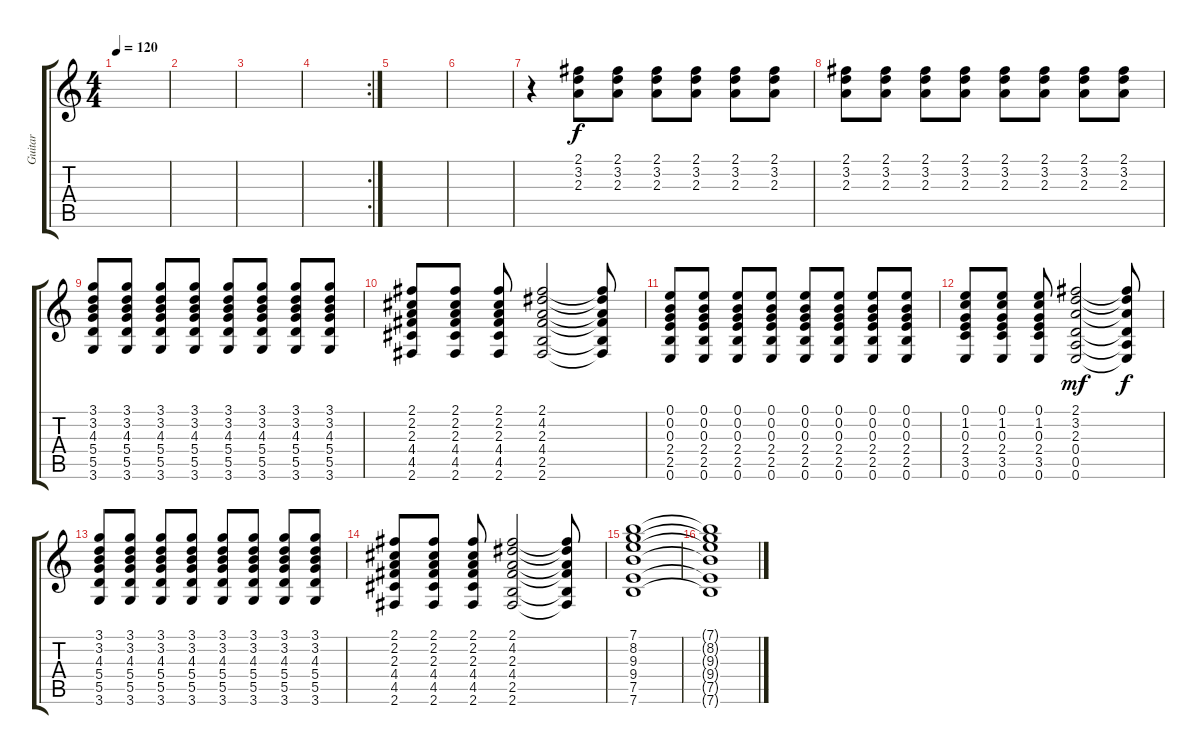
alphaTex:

\track ("Guitar" "Guitar") {instrument acousticguitarnylon}
\staff {score tabs}
\tuning (E4 B3 G3 D3 A2 E2) {hide}
\ts (4 4)
\tempo 120
\clef g2
\ks c
|
|
|
\rc 2
|
|
|
r.4 (2.1 3.2 2.3).8 (2.1 3.2 2.3).8 (2.1 3.2 2.3).8 (2.1 3.2 2.3).8 (2.1 3.2 2.3).8 (2.1 3.2 2.3).8 |
(2.1 3.2 2.3).8 (2.1 3.2 2.3).8 (2.1 3.2 2.3).8 (2.1 3.2 2.3).8 (2.1 3.2 2.3).8 (2.1 3.2 2.3).8 (2.1 3.2 2.3).8 (2.1 3.2 2.3).8 |
(3.1 3.2 4.3 5.4 5.5 3.6).8 (3.1 3.2 4.3 5.4 5.5 3.6).8 (3.1 3.2 4.3 5.4 5.5 3.6).8 (3.1 3.2 4.3 5.4 5.5 3.6).8 (3.1 3.2 4.3 5.4 5.5 3.6).8 (3.1 3.2 4.3 5.4 5.5 3.6).8 (3.1 3.2 4.3 5.4 5.5 3.6).8 (3.1 3.2 4.3 5.4 5.5 3.6).8 |
(2.1 2.2 2.3 4.4 4.5 2.6).8 (2.1 2.2 2.3 4.4 4.5 2.6).8 (2.1 2.2 2.3 4.4 4.5 2.6).8 (2.1 4.2 2.3 4.4 2.5 2.6).2 (2.1{t} 4.2{t} 2.3{t} 4.4{t} 2.5{t} 2.6{t}).8 |
(0.1 0.2 0.3 2.4 2.5 0.6).8 (0.1 0.2 0.3 2.4 2.5 0.6).8 (0.1 0.2 0.3 2.4 2.5 0.6).8 (0.1 0.2 0.3 2.4 2.5 0.6).8 (0.1 0.2 0.3 2.4 2.5 0.6).8 (0.1 0.2 0.3 2.4 2.5 0.6).8 (0.1 0.2 0.3 2.4 2.5 0.6).8 (0.1 0.2 0.3 2.4 2.5 0.6).8 |
(0.1 1.2 0.3 2.4 3.5 0.6).8 (0.1 1.2 0.3 2.4 3.5 0.6).8 (0.1 1.2 0.3 2.4 3.5 0.6).8 (2.1 3.2 2.3 0.4 0.5 0.6).2{dy mf} (2.1{t} 3.2{t} 2.3{t} 0.4{t} 0.5{t} 0.6{t}).8{dy f} |
(3.1 3.2 4.3 5.4 5.5 3.6).8 (3.1 3.2 4.3 5.4 5.5 3.6).8 (3.1 3.2 4.3 5.4 5.5 3.6).8 (3.1 3.2 4.3 5.4 5.5 3.6).8 (3.1 3.2 4.3 5.4 5.5 3.6).8 (3.1 3.2 4.3 5.4 5.5 3.6).8 (3.1 3.2 4.3 5.4 5.5 3.6).8 (3.1 3.2 4.3 5.4 5.5 3.6).8 |
(2.1 2.2 2.3 4.4 4.5 2.6).8 (2.1 2.2 2.3 4.4 4.5 2.6).8 (2.1 2.2 2.3 4.4 4.5 2.6).8 (2.1 4.2 2.3 4.4 2.5 2.6).2 (2.1{t} 4.2{t} 2.3{t} 4.4{t} 2.5{t} 2.6{t}).8 |
(7.1 8.2 9.3 9.4 7.5 7.6).1 |
(7.1{t} 8.2{t} 9.3{t} 9.4{t} 7.5{t} 7.6{t}).1
